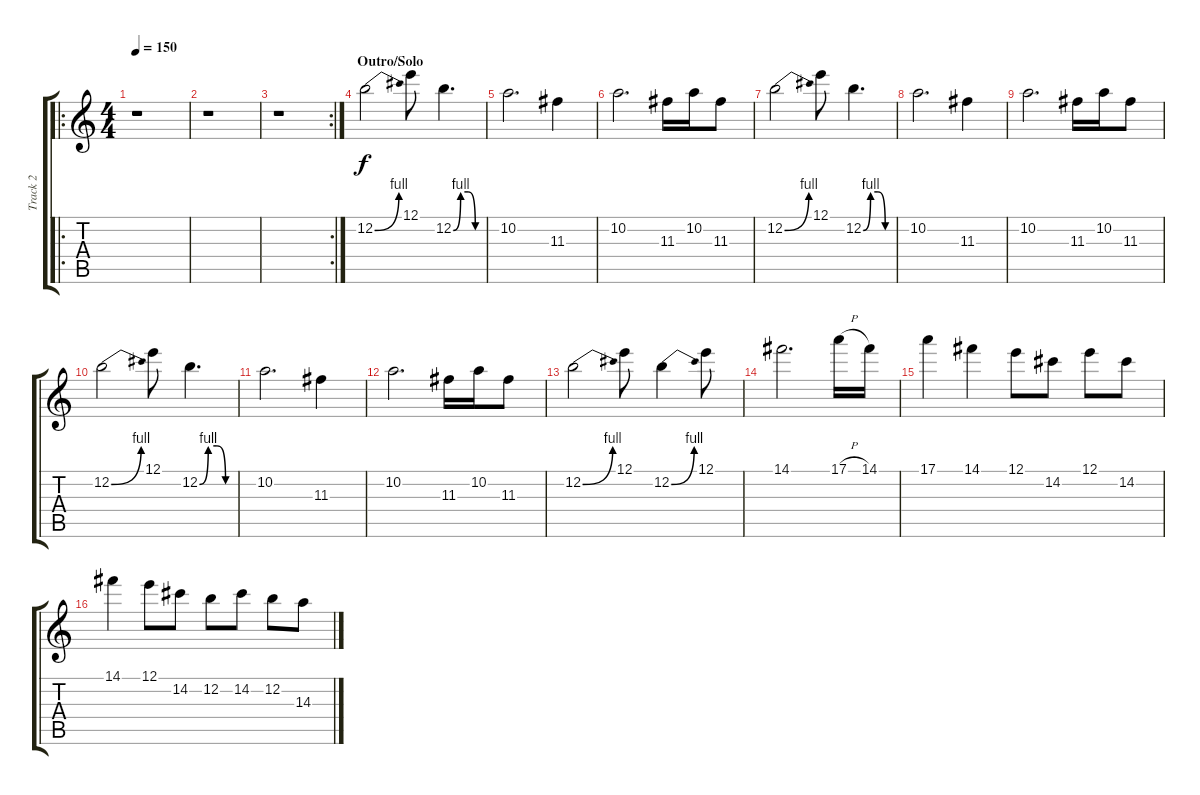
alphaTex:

\track ("Track 2" "Track 2") {instrument acousticguitarsteel}
\staff {score tabs}
\tuning (E4 B3 G3 D3 A2 E2) {hide}
\ro
\ts (4 4)
\tempo 150
\clef g2
\ks c
r.1{dy f} |
r.1 |
\rc 2
r.1 |
\section ("" "Outro/Solo")
12.2{be (bend 0 0 60 4)}.2 12.1.8 12.2{be (custom 0 0 15 4 30 4 45 0 60 0)}.4{d} |
10.2.2{d} 11.3.4 |
10.2.2{d} 11.3.16 10.2.16 11.3.8 |
12.2{be (bend 0 0 60 4)}.2 12.1.8 12.2{be (custom 0 0 15 4 30 4 45 0 60 0)}.4{d} |
10.2.2{d} 11.3.4 |
10.2.2{d} 11.3.16 10.2.16 11.3.8 |
12.2{be (bend 0 0 60 4)}.2 12.1.8 12.2{be (custom 0 0 15 4 30 4 45 0 60 0)}.4{d} |
10.2.2{d} 11.3.4 |
10.2.2{d} 11.3.16 10.2.16 11.3.8 |
12.2{be (bend 0 0 60 4)}.2 12.1.8 12.2{be (bend 0 0 60 4)}.4 12.1.8 |
14.1.2{d} 17.1{h}.16 14.1.16 |
17.1.4 14.1.4 12.1.8 14.2.8 12.1.8 14.2.8 |
14.1.4 12.1.8 14.2.8 12.2.8 14.2.8 12.2.8 14.3.8
